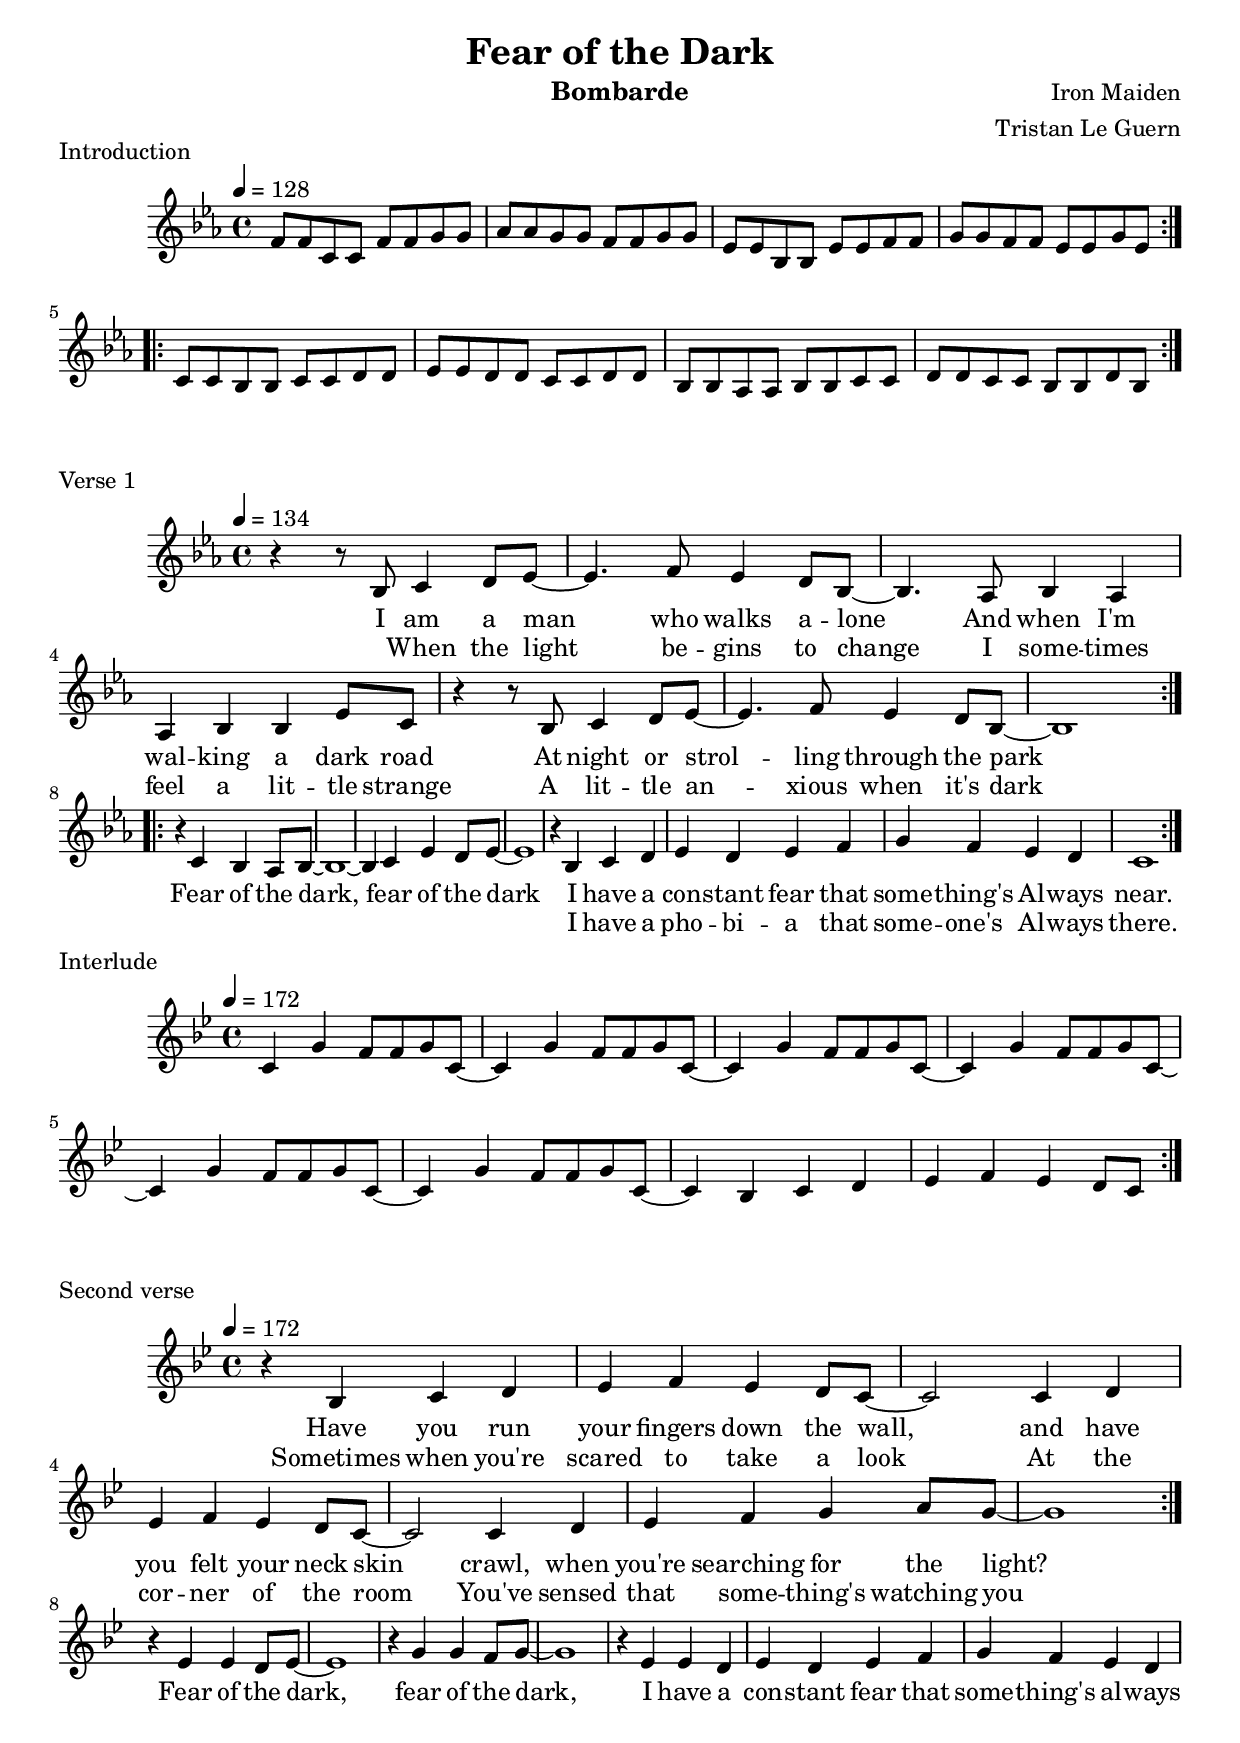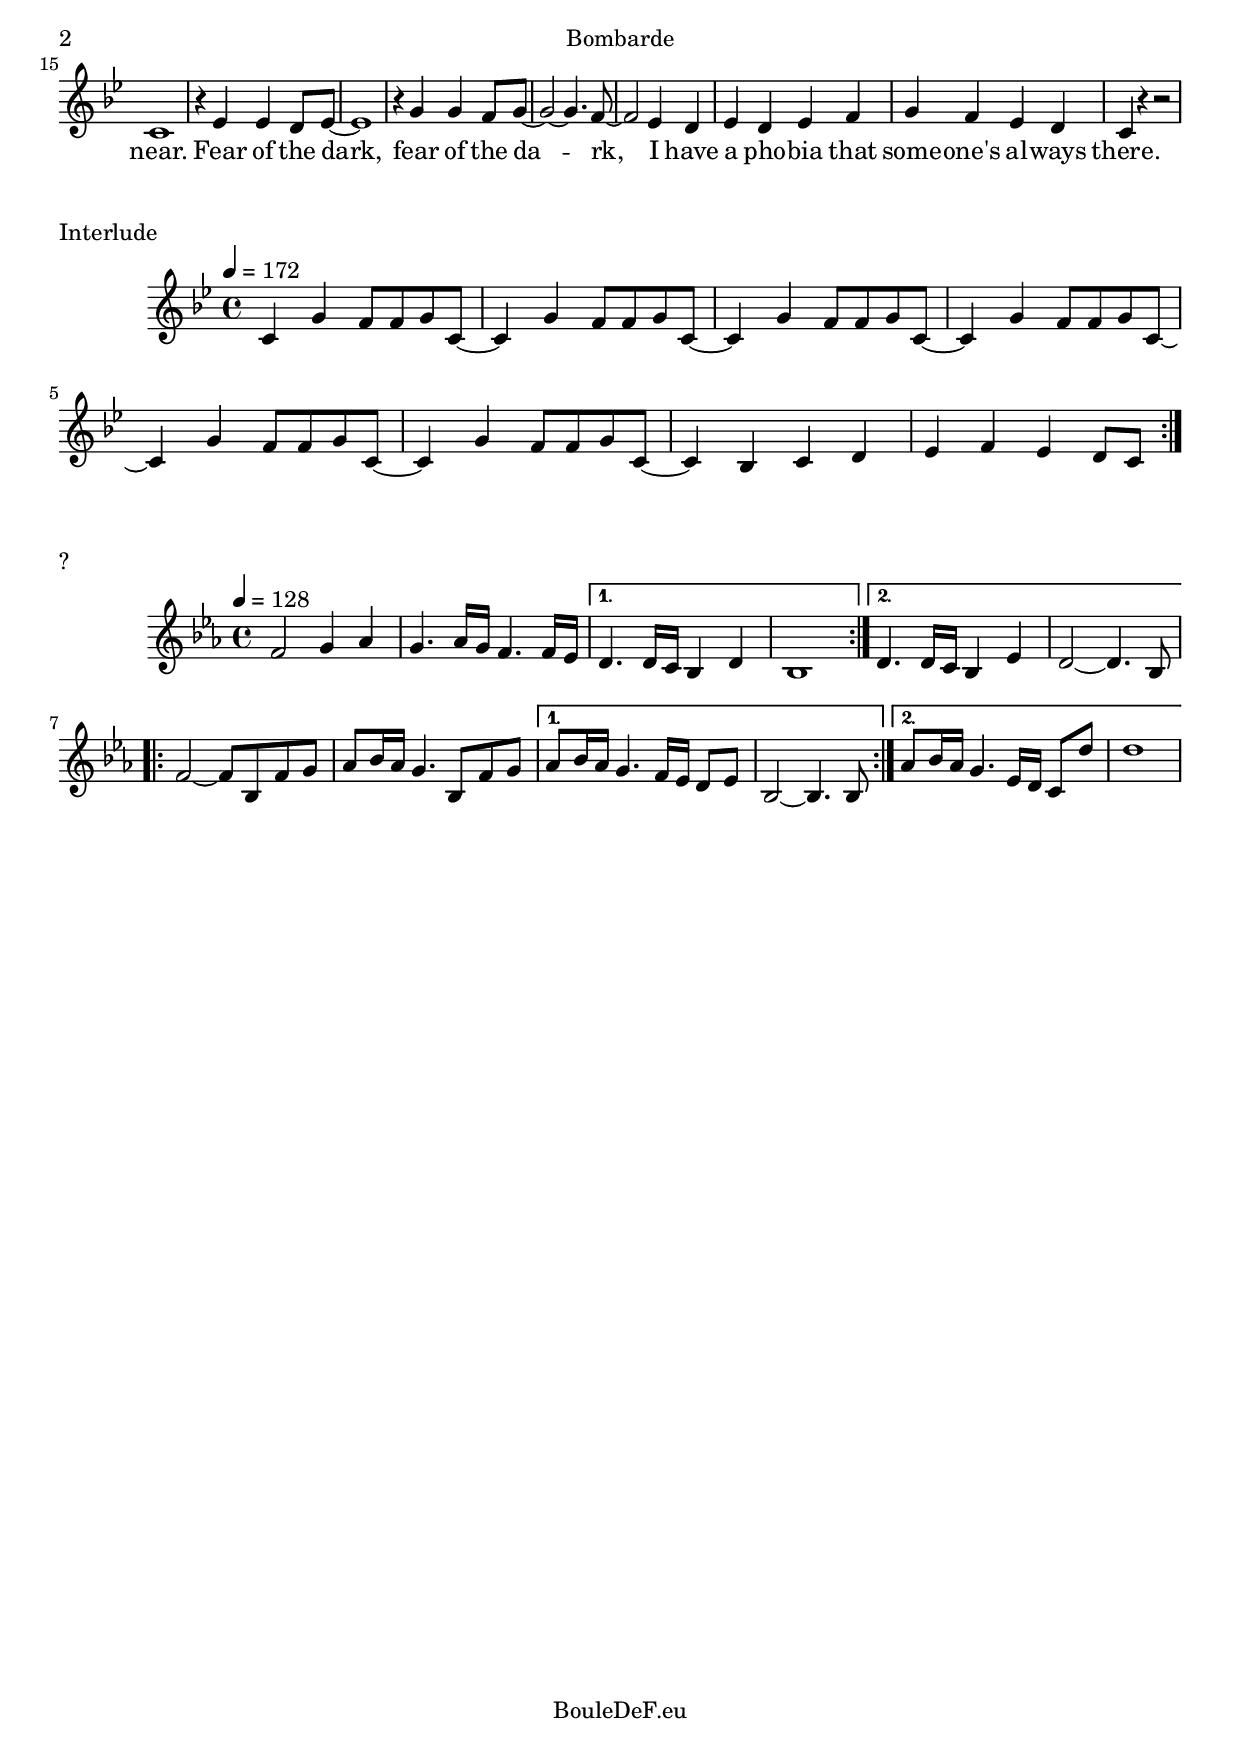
\version "2.16.0"
\include "italiano.ly"

\header {
	title = "Fear of the Dark"
	composer = "Iron Maiden"
	arranger = "Tristan Le Guern"
	instrument = "Bombarde"
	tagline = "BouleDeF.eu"
}

\score {
	\new Staff \relative sib {
		\clef treble
		\key mib \major
		\time 4/4
		\tempo 4 = 128

		\repeat volta 2 {
			| fa'8 fa do do fa fa sol sol
			| lab lab sol sol fa fa sol sol
			| mib mib sib sib mib mib fa fa
			| sol sol fa fa mib mib sol mib
		}

		\repeat volta 2 {
			| do do sib sib do do re re
			| mib mib re re do do re re
			| sib sib lab lab sib sib do do
			| re re do do sib sib re sib
		}
	}
	\header {
		piece = "Introduction"
	}
}

\score {
	\new Staff \relative sib {
		\clef treble
		\key mib \major
		\time 4/4
		\tempo 4 = 134

		\repeat volta 2 {
			| r4 r8 sib8 do4 re8 mib~
			| mib4. fa8 mib4 re8 sib~
			| sib4. lab8 sib4 lab
			| lab sib sib mib8 do
			| r4 r8 sib8 do4 re8 mib~
			| mib4. fa8 mib4 re8 sib~
			| sib1 \break
		}

		\repeat volta 2 {
			| r4 do sib lab8 sib~
			| sib1~
			| sib4 do mib re8 mib~ 
			| mib1
			| r4 sib do re
			| mib re mib fa
			| sol fa mib re
			| do1
		}
	}
	\addlyrics {
		I am a man who walks a -- lone
		And when I'm wal -- king a dark road
		At night or strol -- ling through the park

		Fear of the dark, fear of the dark
		I have a con -- stant fear that some -- thing's
		Al -- ways near.
	}
	\addlyrics {
		\skip 1 When the light be -- gins to change
		I some -- times feel a lit -- tle strange
		A lit -- tle an -- xious when it's dark

		\repeat unfold 8 { \skip 1 }
		I have a pho -- bi -- a that some -- one's
		Al -- ways there.
	}
	\header {
		piece = "Verse 1"
	}
}

interlude = \relative sib {
	\repeat volta 2 {
		| do4 sol' fa8 fa sol do,~
		| do4 sol' fa8 fa sol do,~
		| do4 sol' fa8 fa sol do,~
		| do4 sol' fa8 fa sol do,~
		| do4 sol' fa8 fa sol do,~
		| do4 sol' fa8 fa sol do,~
		| do4 sib do re
		| mib fa mib re8 do \break
	}
}
\score {
	\new Staff \relative sib {
		\clef treble
		\key sib \major
		\time 4/4
		\tempo 4 = 172

		\interlude
	}
	\header {
		piece = "Interlude"
	}
}

\score {
	\new Staff \relative sib {
		\clef treble
		\key sib \major
		\time 4/4
		\tempo 4 = 172

		\repeat volta 2 {
			| r4 sib do re
			| mib fa mib re8 do~
			| do2 do4 re
			| mib fa mib re8 do~
			| do2 do4 re
			| mib fa sol la8 sol~
			| sol1 \break
		}

		| r4 mib mib re8 mib~
		| mib1
		| r4 sol sol fa8 sol~
		| sol1
		| r4 mib mib re
		| mib re mib fa
		| sol fa mib re
		| do1
		| r4 mib mib re8 mib~
		| mib1
		| r4 sol sol fa8 sol~
		| sol2~ sol4. fa8~
		| fa2 mib4 re
		| mib re mib fa
		| sol fa mib re
		| do r4 r2 \break
	}
	\addlyrics {
		Have you run your fingers down the wall,
		and have you felt your neck skin crawl,
		when you're searching for the light?

		Fear of the dark, fear of the dark,
		I have a con -- stant fear that some -- thing's
		al -- ways near.
		Fear of the dark, fear of the da -- rk,
		I have a pho -- bia that some -- one's
		al -- ways there.
	}
	\addlyrics {
		Sometimes when you're scared to take a look
		At the cor -- ner of the room
		You've sensed that some -- thing's watching you
	}
	\header {
		piece = "Second verse"
	}
}

\score {
	\new Staff \relative sib {
		\clef treble
		\key sib \major
		\time 4/4
		\tempo 4 = 172

		\interlude
	}
	\header {
		piece = "Interlude"
	}
}

\score {
	\new Staff \relative sib {
		\clef treble
		\key mib \major
		\time 4/4
		\tempo 4 = 128

		\repeat volta 2 {
			| fa'2 sol4 lab
			| sol4. lab16 sol fa4. fa16 mib
		}
		\alternative {
			{| re4. re16 do sib4 re4
			 | sib1}
			{| re4. re16 do sib4 mib4
			 | re2~ re4. sib8}
		}
		\break

		\repeat volta 2 {
			| fa'2~ fa8 sib, fa' sol
			| lab sib16 lab sol4. sib,8 fa' sol
		}
		\alternative {
			{| lab sib16 lab sol4. fa16 mib re8 mib
			 | sib2~ sib4. sib8}
			{| lab' sib16 lab sol4. mib16 re do8 re'
			 | re1}
		}
	}
	\header {
		piece = "?"
	}
}
